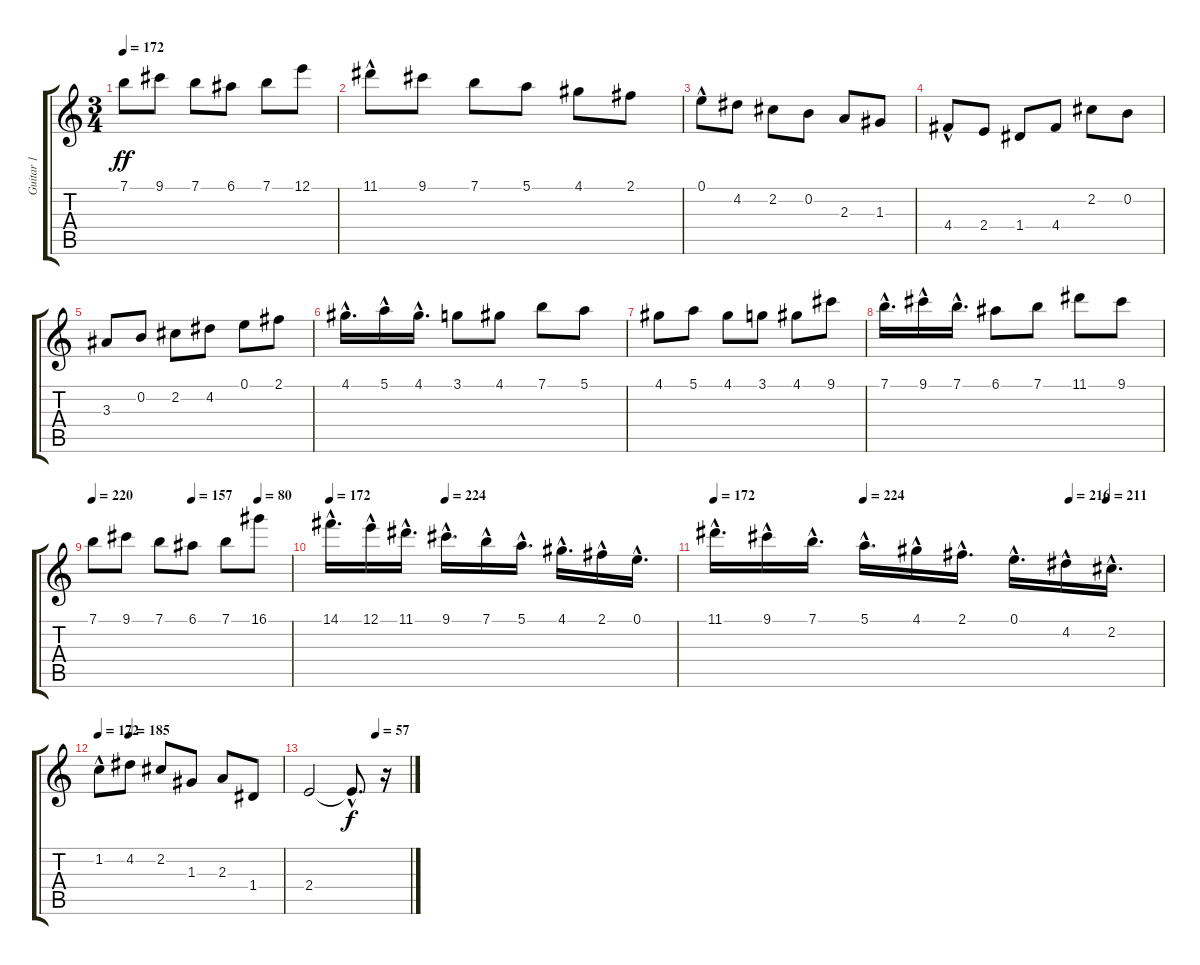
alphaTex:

\track ("Guitar 1" "Guitar 1") {instrument acousticguitarnylon}
\staff {score tabs}
\tuning (E4 B3 G3 D3 A2 E2) {hide}
\ts (3 4)
\tempo 172
\clef g2
\ks c
7.1.8{dy ff balance 11} 9.1.8{balance 12} 7.1.8{balance 11} 6.1.8{balance 11} 7.1.8{balance 11} 12.1.8{balance 12} |
11.1{hac}.8{balance 12} 9.1.8{balance 12} 7.1.8{balance 11} 5.1.8{balance 11} 4.1.8{balance 11} 2.1.8{balance 10} |
0.1{hac}.8{balance 10} 4.2.8{balance 10} 2.2.8{balance 9} 0.2.8{balance 9} 2.3.8{balance 8} 1.3.8{balance 8} |
4.4{hac}.8{balance 7} 2.4.8{balance 7} 1.4.8{balance 7} 4.4.8{balance 7} 2.2.8 0.2.8{balance 9} |
3.3.8{balance 9} 0.2.8{balance 9} 2.2.8{balance 9} 4.2.8{balance 10} 0.1.8{balance 10} 2.1.8{balance 10} |
4.1{hac}.16{d balance 11} 5.1{hac}.16{balance 11} 4.1{hac}.16{d balance 11} 3.1.8{balance 11} 4.1.8{balance 11} 7.1.8{balance 11} 5.1.8{balance 11} |
4.1.8{balance 11} 5.1.8{balance 11} 4.1.8{balance 11} 3.1.8{balance 11} 4.1.8{balance 11} 9.1.8{balance 12} |
7.1{hac}.16{d balance 11} 9.1{hac}.16{balance 12} 7.1{hac}.16{d balance 11} 6.1.8{balance 11} 7.1.8{balance 11} 11.1.8{balance 12} 9.1.8{balance 12} |
\tempo 220
\tempo (157 0.5)
\tempo (80 0.8333333333333334)
7.1.8{balance 11} 9.1.8{balance 12} 7.1.8{balance 11} 6.1.8{balance 11} 7.1.8{balance 11} 16.1.8{balance 16} |
\tempo 172
\tempo (224 0.3333333333333333)
14.1{hac}.16{d balance 16} 12.1{hac}.16{balance 16} 11.1{hac}.16{d balance 16} 9.1{hac}.16{d balance 15} 7.1{hac}.16{balance 15} 5.1{hac}.16{d balance 14} 4.1{hac}.16{d balance 14} 2.1{hac}.16{balance 13} 0.1{hac}.16{d balance 12} |
\tempo 172
\tempo (224 0.3333333333333333)
\tempo (216 0.7916666666666666)
\tempo (211 0.875)
11.1{hac}.16{d balance 12} 9.1{hac}.16{balance 12} 7.1{hac}.16{d balance 11} 5.1{hac}.16{d balance 11} 4.1{hac}.16{balance 11} 2.1{hac}.16{d balance 10} 0.1{hac}.16{d balance 10} 4.2{hac}.16{balance 10} 2.2{hac}.16{d balance 9} |
\tempo 172
\tempo (185 0.16666666666666666)
1.2{hac}.8{balance 9} 4.2.8{balance 10} 2.2.8{balance 9} 1.3.8{balance 8} 2.3.8{balance 8} 1.4.8{balance 7} |
\tempo (57 0.6666666666666666)
2.4.2{balance 7} 2.4{hac t}.8{d dy f} r.16
